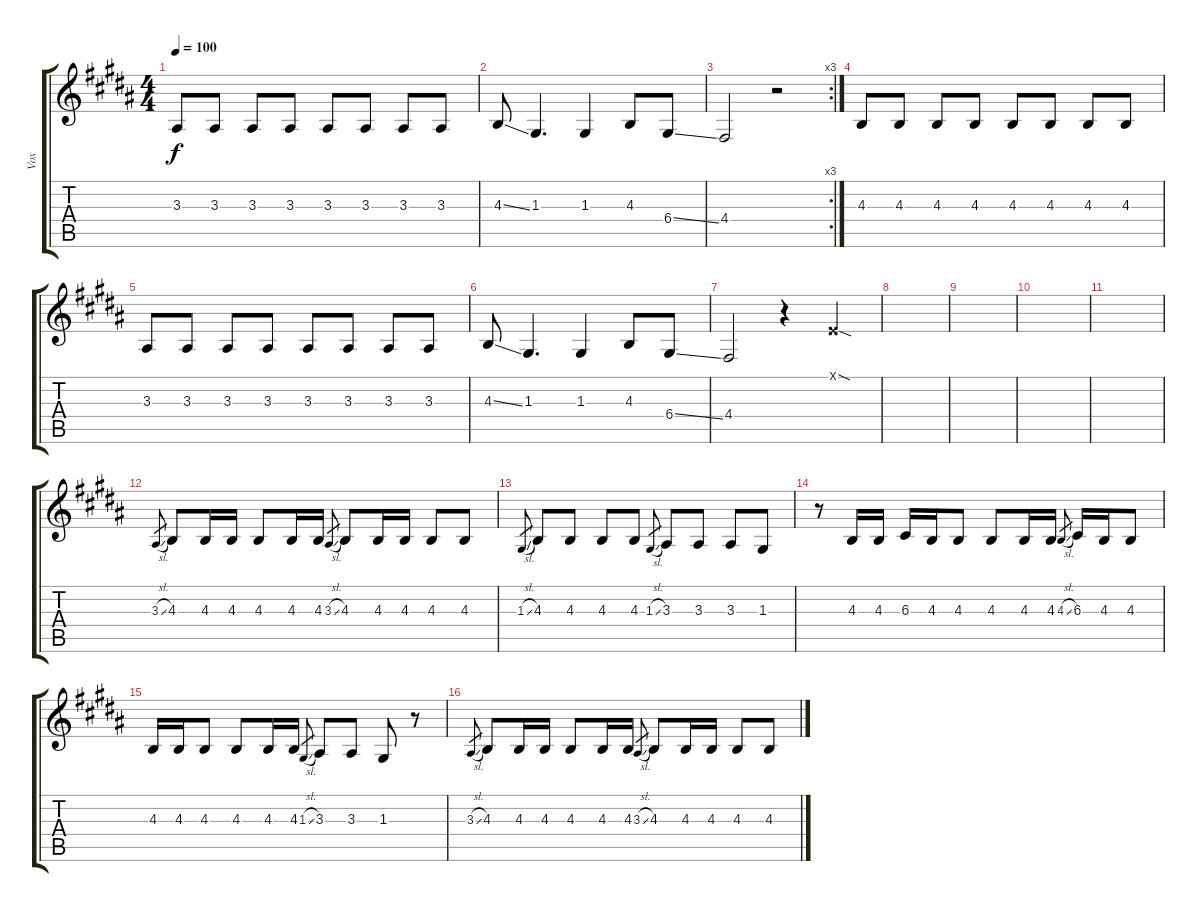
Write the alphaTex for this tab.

\track ("Vox" "Vox") {solo instrument lead8bassandlead}
\staff {score tabs}
\tuning (E4 B3 G3 D3 A2 E2) {hide}
\ts (4 4)
\tempo 100
\clef g2
\ks b
3.3.8{dy f} 3.3.8 3.3.8 3.3.8 3.3.8 3.3.8 3.3.8 3.3.8 |
4.3{ss}.8 1.3.4{d} 1.3.4 4.3.8 6.4{ss}.8 |
\rc 3
4.4.2 r.2 |
4.3.8 4.3.8 4.3.8 4.3.8 4.3.8 4.3.8 4.3.8 4.3.8 |
3.3.8 3.3.8 3.3.8 3.3.8 3.3.8 3.3.8 3.3.8 3.3.8 |
4.3{ss}.8 1.3.4{d} 1.3.4 4.3.8 6.4{ss}.8 |
4.4.2 r.4 0.1{sod x}.4 |
|
|
|
|
3.3{sl}.8{gr} 4.3.8 4.3.16 4.3.16 4.3.8 4.3.16 4.3.16 3.3{sl}.8{gr} 4.3.8 4.3.16 4.3.16 4.3.8 4.3.8 |
1.3{sl}.8{gr} 4.3.8 4.3.8 4.3.8 4.3.8 1.3{sl}.8{gr} 3.3.8 3.3.8 3.3.8 1.3.8 |
r.8 4.3.16 4.3.16 6.3.16 4.3.16 4.3.8 4.3.8 4.3.16 4.3.16 4.3{sl}.8{gr} 6.3.16 4.3.16 4.3.8 |
4.3.16 4.3.16 4.3.8 4.3.8 4.3.16 4.3.16 1.3{sl}.8{gr} 3.3.8 3.3.8 1.3.8 r.8 |
3.3{sl}.8{gr} 4.3.8 4.3.16 4.3.16 4.3.8 4.3.16 4.3.16 3.3{sl}.8{gr} 4.3.8 4.3.16 4.3.16 4.3.8 4.3.8
